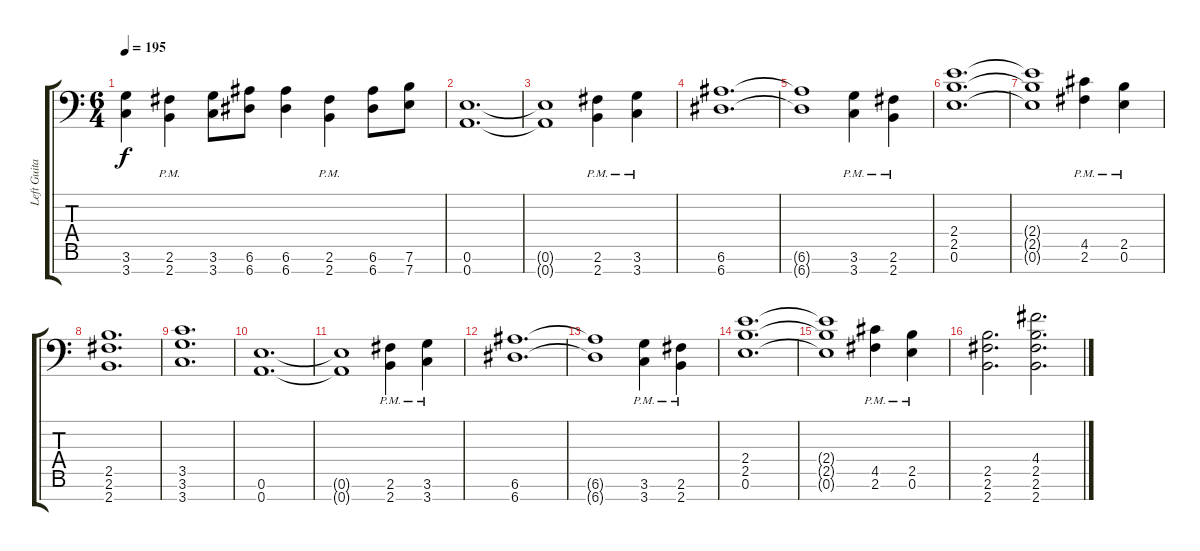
\track ("Left Guitar, Drop A (7 String)" "Left Guita") {instrument distortionguitar}
\staff {score tabs}
\tuning (E4 B3 G3 D3 A2 E2 A1) {hide}
\ts (6 4)
\tempo 195
\clef f4
\ks c
(3.6 3.7).4{dy f} (2.6{pm} 2.7{pm}).4 (3.6 3.7).8 (6.6 6.7).8 (6.6 6.7).4 (2.6{pm} 2.7{pm}).4 (6.6 6.7).8 (7.6 7.7).8 |
(0.6 0.7).1{d} |
(0.6{t} 0.7{t}).1 (2.6{pm} 2.7{pm}).4 (3.6{pm} 3.7{pm}).4 |
(6.6 6.7).1{d} |
(6.6{t} 6.7{t}).1 (3.6{pm} 3.7{pm}).4 (2.6{pm} 2.7{pm}).4 |
(2.4 2.5 0.6).1{d} |
(2.4{t} 2.5{t} 0.6{t}).1 (4.5{pm} 2.6{pm}).4 (2.5{pm} 0.6{pm}).4 |
(2.5 2.6 2.7).1{d} |
(3.5 3.6 3.7).1{d} |
(0.6 0.7).1{d} |
(0.6{t} 0.7{t}).1 (2.6{pm} 2.7{pm}).4 (3.6{pm} 3.7{pm}).4 |
(6.6 6.7).1{d} |
(6.6{t} 6.7{t}).1 (3.6{pm} 3.7{pm}).4 (2.6{pm} 2.7{pm}).4 |
(2.4 2.5 0.6).1{d} |
(2.4{t} 2.5{t} 0.6{t}).1 (4.5{pm} 2.6{pm}).4 (2.5{pm} 0.6{pm}).4 |
(2.5 2.6 2.7).2{d} (4.4 2.5 2.6 2.7).2{d}
